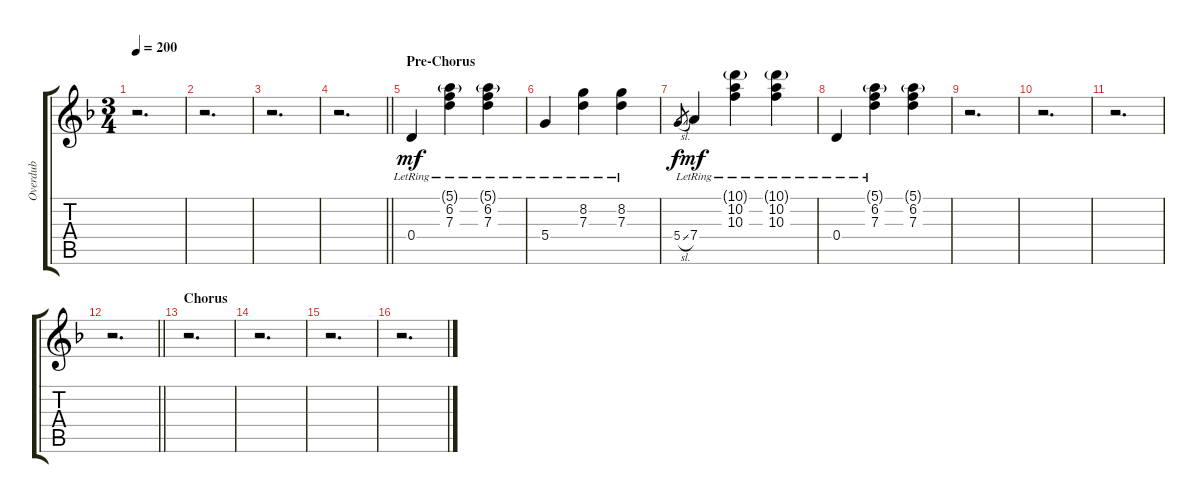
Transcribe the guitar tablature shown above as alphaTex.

\track ("Overdub" "Overdub") {instrument electricguitarjazz}
\staff {score tabs}
\tuning (E4 B3 G3 D3 A2 D2) {hide}
\ts (3 4)
\tempo 200
\clef g2
\ks dminor
r.2{d dy mf} |
r.2{d} |
r.2{d} |
\barLineRight lightlight
r.2{d} |
\section ("" "Pre-Chorus")
0.4{lr}.4 (5.1{g lr} 6.2{lr} 7.3{lr}).4 (5.1{g lr} 6.2{lr} 7.3{lr}).4 |
5.4{lr}.4 (8.2{lr} 7.3{lr}).4 (8.2{lr} 7.3{lr}).4 |
5.4{sl}.8{gr dy f} 7.4{lr}.4{dy mf} (10.1{g lr} 10.2{lr} 10.3{lr}).4 (10.1{g lr} 10.2{lr} 10.3{lr}).4 |
0.4{lr}.4 (5.1{g lr} 6.2{lr} 7.3{lr}).4 (5.1{g} 6.2 7.3).4 |
r.2{d} |
r.2{d} |
r.2{d} |
\barLineRight lightlight
r.2{d} |
\section ("" "Chorus")
r.2{d} |
r.2{d} |
r.2{d} |
r.2{d}
